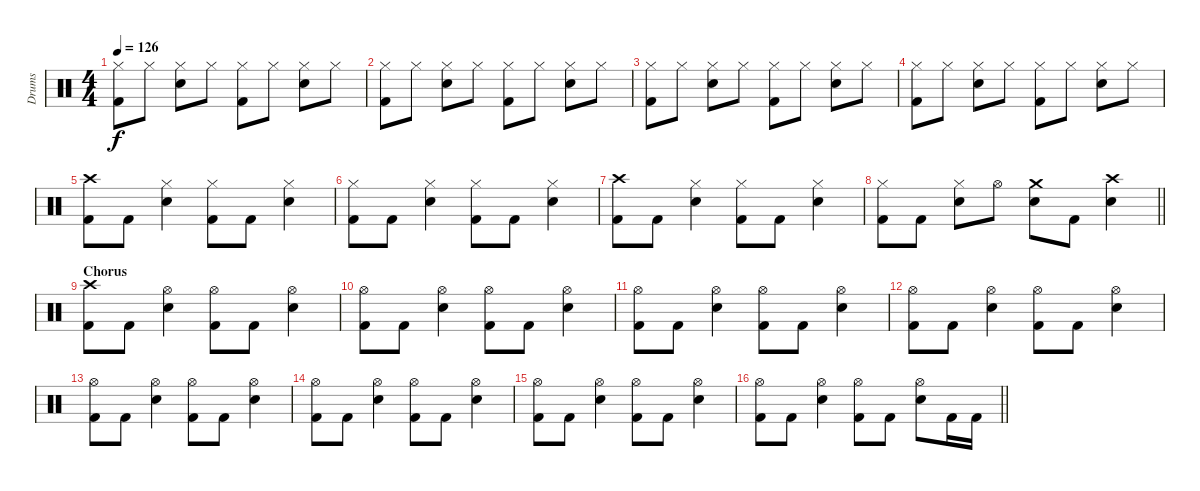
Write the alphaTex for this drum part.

\track ("Drums" "Drums") {instrument percussion}
\staff {score}
\articulation defaults
\ts (4 4)
\tempo 126
\clef neutral
\ks c
("Hi-Hat (closed)" "Kick (hit) 2").8{dy f} "Hi-Hat (closed)".8 ("Hi-Hat (closed)" "Electric Snare (hit)").8 "Hi-Hat (closed)".8 ("Hi-Hat (closed)" "Kick (hit) 2").8 "Hi-Hat (closed)".8 ("Hi-Hat (closed)" "Electric Snare (hit)").8 "Hi-Hat (closed)".8 |
("Hi-Hat (closed)" "Kick (hit) 2").8 "Hi-Hat (closed)".8 ("Hi-Hat (closed)" "Electric Snare (hit)").8 "Hi-Hat (closed)".8 ("Hi-Hat (closed)" "Kick (hit) 2").8 "Hi-Hat (closed)".8 ("Hi-Hat (closed)" "Electric Snare (hit)").8 "Hi-Hat (closed)".8 |
("Hi-Hat (closed)" "Kick (hit) 2").8 "Hi-Hat (closed)".8 ("Hi-Hat (closed)" "Electric Snare (hit)").8 "Hi-Hat (closed)".8 ("Hi-Hat (closed)" "Kick (hit) 2").8 "Hi-Hat (closed)".8 ("Hi-Hat (closed)" "Electric Snare (hit)").8 "Hi-Hat (closed)".8 |
("Hi-Hat (closed)" "Kick (hit) 2").8 "Hi-Hat (closed)".8 ("Hi-Hat (closed)" "Electric Snare (hit)").8 "Hi-Hat (closed)".8 ("Hi-Hat (closed)" "Kick (hit) 2").8 "Hi-Hat (closed)".8 ("Hi-Hat (closed)" "Electric Snare (hit)").8 "Hi-Hat (closed)".8 |
("Crash high (hit)" "Kick (hit) 2").8 "Kick (hit) 2".8 ("Hi-Hat (closed)" "Electric Snare (hit)").4 ("Hi-Hat (closed)" "Kick (hit) 2").8 "Kick (hit) 2".8 ("Hi-Hat (closed)" "Electric Snare (hit)").4 |
("Hi-Hat (closed)" "Kick (hit) 2").8 "Kick (hit) 2".8 ("Hi-Hat (closed)" "Electric Snare (hit)").4 ("Hi-Hat (closed)" "Kick (hit) 2").8 "Kick (hit) 2".8 ("Hi-Hat (closed)" "Electric Snare (hit)").4 |
("Crash high (hit)" "Kick (hit) 2").8 "Kick (hit) 2".8 ("Hi-Hat (closed)" "Electric Snare (hit)").4 ("Hi-Hat (closed)" "Kick (hit) 2").8 "Kick (hit) 2".8 ("Hi-Hat (closed)" "Electric Snare (hit)").4 |
\barLineRight lightlight
("Hi-Hat (closed)" "Kick (hit) 2").8 "Kick (hit) 2".8 ("Hi-Hat (closed)" "Electric Snare (hit)").8 "Hi-Hat (open)".8 ("Crash medium (hit)" "Electric Snare (hit)").8 "Kick (hit) 2".8 ("Crash high (hit)" "Electric Snare (hit)").4 |
\section ("" "Chorus")
("Crash high (hit)" "Kick (hit) 2").8 "Kick (hit) 2".8 ("Hi-Hat (open)" "Electric Snare (hit)").4 ("Hi-Hat (open)" "Kick (hit) 2").8 "Kick (hit) 2".8 ("Hi-Hat (open)" "Electric Snare (hit)").4 |
("Hi-Hat (open)" "Kick (hit) 2").8 "Kick (hit) 2".8 ("Hi-Hat (open)" "Electric Snare (hit)").4 ("Hi-Hat (open)" "Kick (hit) 2").8 "Kick (hit) 2".8 ("Hi-Hat (open)" "Electric Snare (hit)").4 |
("Hi-Hat (open)" "Kick (hit) 2").8 "Kick (hit) 2".8 ("Hi-Hat (open)" "Electric Snare (hit)").4 ("Hi-Hat (open)" "Kick (hit) 2").8 "Kick (hit) 2".8 ("Hi-Hat (open)" "Electric Snare (hit)").4 |
("Hi-Hat (open)" "Kick (hit) 2").8 "Kick (hit) 2".8 ("Hi-Hat (open)" "Electric Snare (hit)").4 ("Hi-Hat (open)" "Kick (hit) 2").8 "Kick (hit) 2".8 ("Hi-Hat (open)" "Electric Snare (hit)").4 |
("Hi-Hat (open)" "Kick (hit) 2").8 "Kick (hit) 2".8 ("Hi-Hat (open)" "Electric Snare (hit)").4 ("Hi-Hat (open)" "Kick (hit) 2").8 "Kick (hit) 2".8 ("Hi-Hat (open)" "Electric Snare (hit)").4 |
("Hi-Hat (open)" "Kick (hit) 2").8 "Kick (hit) 2".8 ("Hi-Hat (open)" "Electric Snare (hit)").4 ("Hi-Hat (open)" "Kick (hit) 2").8 "Kick (hit) 2".8 ("Hi-Hat (open)" "Electric Snare (hit)").4 |
("Hi-Hat (open)" "Kick (hit) 2").8 "Kick (hit) 2".8 ("Hi-Hat (open)" "Electric Snare (hit)").4 ("Hi-Hat (open)" "Kick (hit) 2").8 "Kick (hit) 2".8 ("Hi-Hat (open)" "Electric Snare (hit)").4 |
\barLineRight lightlight
("Hi-Hat (open)" "Kick (hit) 2").8 "Kick (hit) 2".8 ("Hi-Hat (open)" "Electric Snare (hit)").4 ("Hi-Hat (open)" "Kick (hit) 2").8 "Kick (hit) 2".8 ("Hi-Hat (open)" "Electric Snare (hit)").8 "Kick (hit) 2".16 "Kick (hit) 2".16
